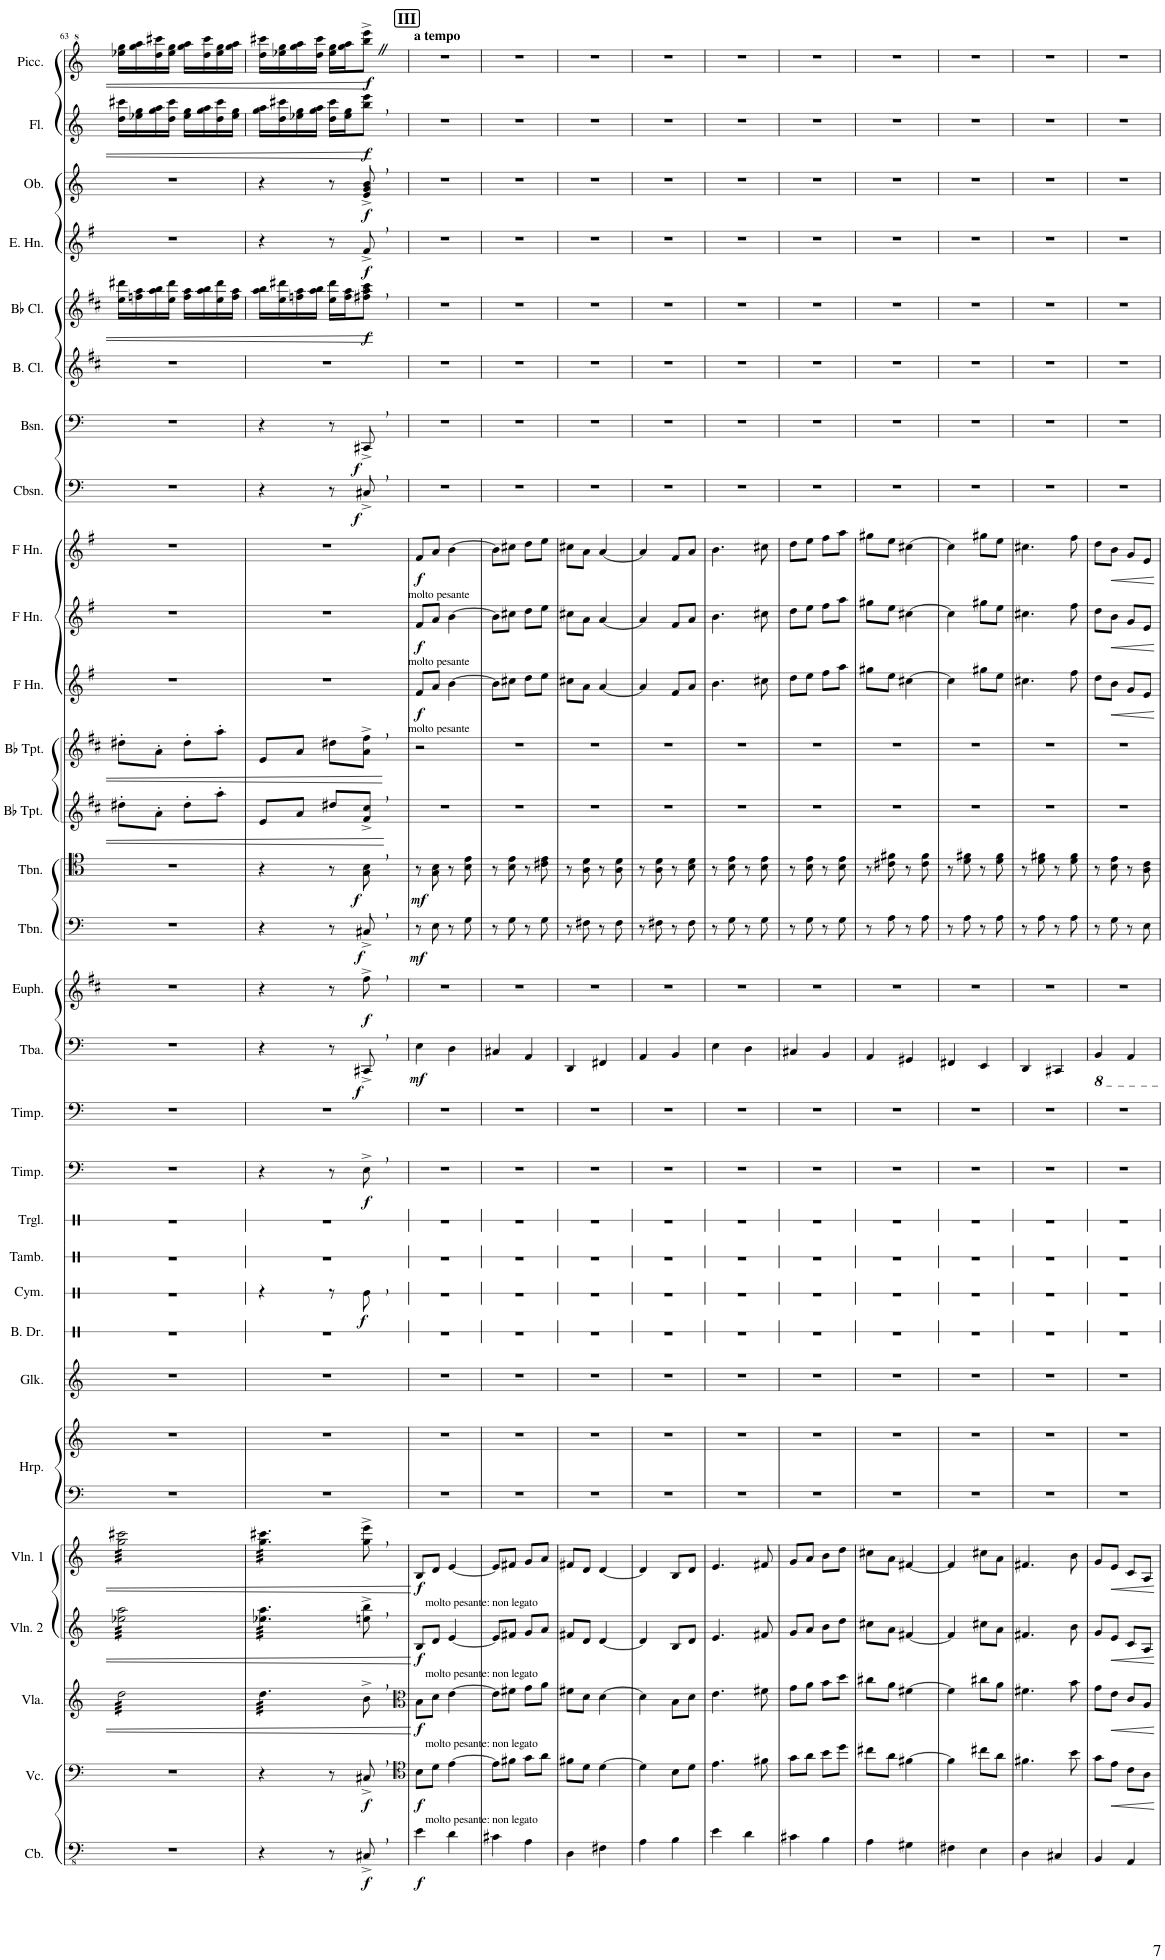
**kern	**dynam	**kern	**dynam	**kern	**dynam	**kern	**dynam	**kern	**dynam	**kern	**kern	**kern	**kern	**kern	**dynam	**kern	**kern	**kern	**dynam	**kern	**kern	**dynam	**kern	**dynam	**kern	**dynam	**kern	**dynam	**kern	**kern	**kern	**dynam	**kern	**dynam	**kern	**dynam	**kern	**dynam	**kern	**dynam	**kern	**kern	**dynam	**kern	**dynam	**kern	**dynam	**kern	**dynam	**kern	**dynam
*part30	*part30	*part29	*part29	*part28	*part28	*part27	*part27	*part26	*part26	*part25	*part25	*part24	*part23	*part22	*part22	*part21	*part20	*part19	*part19	*part18	*part17	*part17	*part16	*part16	*part15	*part15	*part14	*part14	*part13	*part12	*part11	*part11	*part10	*part10	*part9	*part9	*part8	*part8	*part7	*part7	*part6	*part5	*part5	*part4	*part4	*part3	*part3	*part2	*part2	*part1	*part1
*staff31	*staff31	*staff30	*staff30	*staff29	*staff29	*staff28	*staff28	*staff27	*staff27	*staff26	*staff25	*staff24	*staff23	*staff22	*staff22	*staff21	*staff20	*staff19	*staff19	*staff18	*staff17	*staff17	*staff16	*staff16	*staff15	*staff15	*staff14	*staff14	*staff13	*staff12	*staff11	*staff11	*staff10	*staff10	*staff9	*staff9	*staff8	*staff8	*staff7	*staff7	*staff6	*staff5	*staff5	*staff4	*staff4	*staff3	*staff3	*staff2	*staff2	*staff1	*staff1
*I"Contrabass	*	*I"Violoncellos	*	*I"Violas	*	*I"Violins 2	*	*I"Violins 1	*	*I"Harps	*	*I"Glockenspiel	*I"Bass Drum	*I"Cymbal	*	*I"Tambourine	*I"Triangle	*I"Timpani	*	*I"Timpani	*I"Tuba	*	*I"Euphonium	*	*I"Bass Trombone	*	*I"Tenor Trombones	*	*I"Bb Trumpet III IV	*I"Bb Trumpet I II	*I"F Horn V VI	*	*I"F Horn III IV	*	*I"F Horn I II	*	*I"Contrabassoon	*	*I"Bassoons	*	*I"Bass Clarinet	*I"Bb Clarinets	*	*I"English Horn	*	*I"Oboes	*	*I"Flutes	*	*I"Piccolos	*
*I'Cb.	*	*I'Vc.	*	*I'Vla.	*	*I'Vln. 2	*	*I'Vln. 1	*	*I'Hrp.	*	*I'Glk.	*I'B. Dr.	*I'Cym.	*	*I'Tamb.	*I'Trgl.	*I'Timp.	*	*I'Timp.	*I'Tba.	*	*I'Euph.	*	*I'Tbn.	*	*I'Tbn.	*	*I'Bb Tpt.	*I'Bb Tpt.	*I'F Hn.	*	*I'F Hn.	*	*I'F Hn.	*	*I'Cbsn.	*	*I'Bsn.	*	*I'B. Cl.	*I'Bb Cl.	*	*I'E. Hn.	*	*I'Ob.	*	*I'Fl.	*	*I'Picc.	*
!!LO:PB:g=z
*clefFv4	*	*clefF4	*	*clefG2	*	*clefG2	*	*clefG2	*	*clefF4	*clefG2	*clefG2	*clefX	*clefX	*	*clefX	*clefX	*clefF4	*	*clefF4	*clefF4	*	*clefG2	*	*clefF4	*	*clefC4	*	*clefG2	*clefG2	*clefG2	*	*clefG2	*	*clefG2	*	*clefF4	*	*clefF4	*	*clefG2	*clefG2	*	*clefG2	*	*clefG2	*	*clefG2	*	*clefG^2	*
*Trd7c12	*	*	*	*	*	*	*	*	*	*	*	*Trd-14c-24	*	*	*	*	*	*	*	*	*	*	*Trd8c14	*	*	*	*	*	*Trd1c2	*Trd1c2	*Trd4c7	*	*Trd4c7	*	*Trd4c7	*	*Trd7c12	*	*	*	*Trd8c14	*Trd1c2	*	*Trd4c7	*	*	*	*	*	*Trd-7c-12	*
*k[]	*	*k[]	*	*k[]	*	*k[]	*	*k[]	*	*k[]	*k[]	*k[]	*k[]	*k[]	*	*k[]	*k[]	*k[]	*	*k[]	*k[]	*	*k[f#c#]	*	*k[]	*	*k[]	*	*k[f#c#]	*k[f#c#]	*k[f#]	*	*k[f#]	*	*k[f#]	*	*k[]	*	*k[]	*	*k[f#c#]	*k[f#c#]	*	*k[f#]	*	*k[]	*	*k[]	*	*k[]	*
*M2/4	*	*M2/4	*	*M2/4	*	*M2/4	*	*M2/4	*	*M2/4	*M2/4	*M2/4	*M2/4	*M2/4	*	*M2/4	*M2/4	*M2/4	*	*M2/4	*M2/4	*	*M2/4	*	*M2/4	*	*M2/4	*	*M2/4	*M2/4	*M2/4	*	*M2/4	*	*M2/4	*	*M2/4	*	*M2/4	*	*M2/4	*M2/4	*	*M2/4	*	*M2/4	*	*M2/4	*	*M2/4	*
*MM100	*	*MM100	*	*MM100	*	*MM100	*	*MM100	*	*MM100	*MM100	*MM100	*MM100	*MM100	*	*MM100	*MM100	*MM100	*	*MM100	*MM100	*	*MM100	*	*MM100	*	*MM100	*	*MM100	*MM100	*MM100	*	*MM100	*	*MM100	*	*MM100	*	*MM100	*	*MM100	*MM100	*	*MM100	*	*MM100	*	*MM100	*	*MM100	*
=63	=63	=63	=63	=63	=63	=63	=63	=63	=63	=63	=63	=63	=63	=63	=63	=63	=63	=63	=63	=63	=63	=63	=63	=63	=63	=63	=63	=63	=63	=63	=63	=63	=63	=63	=63	=63	=63	=63	=63	=63	=63	=63	=63	=63	=63	=63	=63	=63	=63	=63	=63
*	*	*	*	*tremolo	*	*	*	*	*	*	*	*	*	*	*	*	*	*	*	*	*	*	*	*	*	*	*	*	*	*	*	*	*	*	*	*	*	*	*	*	*	*	*	*	*	*	*	*	*	*	*
*	*	*	*	*	*	*tremolo	*	*	*	*	*	*	*	*	*	*	*	*	*	*	*	*	*	*	*	*	*	*	*	*	*	*	*	*	*	*	*	*	*	*	*	*	*	*	*	*	*	*	*	*	*
*	*	*	*	*	*	*	*	*tremolo	*	*	*	*	*	*	*	*	*	*	*	*	*	*	*	*	*	*	*	*	*	*	*	*	*	*	*	*	*	*	*	*	*	*	*	*	*	*	*	*	*	*	*
2r	.	2r	.	32dd\LLL	.	32ee-X\ 32aa\LLL	.	32gg\ 32ccc#X\LLL	.	2r	2r	2r	2r	2r	.	2r	2r	2r	.	2r	2r	.	2r	.	2r	.	2r	.	8dd#X'\L	8dd#X'\L	2r	.	2r	.	2r	.	2r	.	2r	.	2r	16ee\ 16ddd#X\LL	.	2r	.	2r	.	16dd\ 16ccc#X\LL	.	16eee-X\ 16ggg\LL	.
.	.	.	.	32dd\	.	32ee-X\ 32aa\	.	32gg\ 32ccc#X\	.	.	.	.	.	.	.	.	.	.	.	.	.	.	.	.	.	.	.	.	.	.	.	.	.	.	.	.	.	.	.	.	.	.	.	.	.	.	.	.	.	.	.
.	.	.	.	32dd\	.	32ee-X\ 32aa\	.	32gg\ 32ccc#X\	.	.	.	.	.	.	.	.	.	.	.	.	.	.	.	.	.	.	.	.	.	.	.	.	.	.	.	.	.	.	.	.	.	16ffn\ 16aa\	.	.	.	.	.	16ee-X\ 16gg\	.	16ggg\ 16aaa\	.
.	.	.	.	32dd\	.	32ee-X\ 32aa\	.	32gg\ 32ccc#X\	.	.	.	.	.	.	.	.	.	.	.	.	.	.	.	.	.	.	.	.	.	.	.	.	.	.	.	.	.	.	.	.	.	.	.	.	.	.	.	.	.	.	.
.	.	.	.	32dd\	.	32ee-X\ 32aa\	.	32gg\ 32ccc#X\	.	.	.	.	.	.	.	.	.	.	.	.	.	.	.	.	.	.	.	.	8a'\J	8a'\J	.	.	.	.	.	.	.	.	.	.	.	16aa\ 16bb\	.	.	.	.	.	16gg\ 16aa\	.	16ddd\ 16cccc#X\	.
.	.	.	.	32dd\	.	32ee-X\ 32aa\	.	32gg\ 32ccc#X\	.	.	.	.	.	.	.	.	.	.	.	.	.	.	.	.	.	.	.	.	.	.	.	.	.	.	.	.	.	.	.	.	.	.	.	.	.	.	.	.	.	.	.
.	.	.	.	32dd\	.	32ee-X\ 32aa\	.	32gg\ 32ccc#X\	.	.	.	.	.	.	.	.	.	.	.	.	.	.	.	.	.	.	.	.	.	.	.	.	.	.	.	.	.	.	.	.	.	16ee\ 16ddd#\JJ	.	.	.	.	.	16dd\ 16ccc#\JJ	.	16eee-\ 16ggg\JJ	.
.	.	.	.	32dd\	.	32ee-X\ 32aa\	.	32gg\ 32ccc#X\	.	.	.	.	.	.	.	.	.	.	.	.	.	.	.	.	.	.	.	.	.	.	.	.	.	.	.	.	.	.	.	.	.	.	.	.	.	.	.	.	.	.	.
.	.	.	.	32dd\	.	32ee-X\ 32aa\	.	32gg\ 32ccc#X\	.	.	.	.	.	.	.	.	.	.	.	.	.	.	.	.	.	.	.	.	8dd#'\L	8dd#'\L	.	.	.	.	.	.	.	.	.	.	.	16ff\ 16aa\LL	.	.	.	.	.	16ee-\ 16gg\LL	.	16ggg\ 16aaa\LL	.
.	.	.	.	32dd\	.	32ee-X\ 32aa\	.	32gg\ 32ccc#X\	.	.	.	.	.	.	.	.	.	.	.	.	.	.	.	.	.	.	.	.	.	.	.	.	.	.	.	.	.	.	.	.	.	.	.	.	.	.	.	.	.	.	.
.	.	.	.	32dd\	.	32ee-X\ 32aa\	.	32gg\ 32ccc#X\	.	.	.	.	.	.	.	.	.	.	.	.	.	.	.	.	.	.	.	.	.	.	.	.	.	.	.	.	.	.	.	.	.	16aa\ 16bb\	.	.	.	.	.	16gg\ 16aa\	.	16ddd\ 16cccc#\	.
.	.	.	.	32dd\	.	32ee-X\ 32aa\	.	32gg\ 32ccc#X\	.	.	.	.	.	.	.	.	.	.	.	.	.	.	.	.	.	.	.	.	.	.	.	.	.	.	.	.	.	.	.	.	.	.	.	.	.	.	.	.	.	.	.
.	.	.	.	32dd\	.	32ee-X\ 32aa\	.	32gg\ 32ccc#X\	.	.	.	.	.	.	.	.	.	.	.	.	.	.	.	.	.	.	.	.	8aa'\J	8aa'\J	.	.	.	.	.	.	.	.	.	.	.	16ee\ 16ddd#\	.	.	.	.	.	16dd\ 16ccc#\	.	16eee-\ 16ggg\	.
.	.	.	.	32dd\	.	32ee-X\ 32aa\	.	32gg\ 32ccc#X\	.	.	.	.	.	.	.	.	.	.	.	.	.	.	.	.	.	.	.	.	.	.	.	.	.	.	.	.	.	.	.	.	.	.	.	.	.	.	.	.	.	.	.
.	.	.	.	32dd\	.	32ee-X\ 32aa\	.	32gg\ 32ccc#X\	.	.	.	.	.	.	.	.	.	.	.	.	.	.	.	.	.	.	.	.	.	.	.	.	.	.	.	.	.	.	.	.	.	16ff\ 16aa\JJ	.	.	.	.	.	16ee-\ 16gg\JJ	.	16ggg\ 16aaa\JJ	.
.	.	.	.	32dd\JJJ	.	32ee-X\ 32aa\JJJ	.	32gg\ 32ccc#X\JJJ	.	.	.	.	.	.	.	.	.	.	.	.	.	.	.	.	.	.	.	.	.	.	.	.	.	.	.	.	.	.	.	.	.	.	.	.	.	.	.	.	.	.	.
=64	=64	=64	=64	=64	=64	=64	=64	=64	=64	=64	=64	=64	=64	=64	=64	=64	=64	=64	=64	=64	=64	=64	=64	=64	=64	=64	=64	=64	=64	=64	=64	=64	=64	=64	=64	=64	=64	=64	=64	=64	=64	=64	=64	=64	=64	=64	=64	=64	=64	=64	=64
*	*	*	*	*	*	*	*	*	*	*	*	*	*	*	*	*	*	*	*	*	*	*	*	*	*	*	*	*	*	*	*	*	*	*	*	*	*	*	*	*	*	*	*	*	*	*	*	*	*	*MM90	*
4r	.	4r	.	32dd\LLL	.	32ee-X\ 32aa\LLL	.	32gg\ 32ccc#X\LLL	.	2r	2r	2r	2r	4r	.	2r	2r	4r	.	2r	4r	.	4r	.	4r	.	4r	.	8e/L	8e/L	2r	.	2r	.	2r	.	4r	.	4r	.	2r	16aa\ 16bb\LL	.	4r	.	4r	.	16gg\ 16aa\LL	.	16ddd\ 16cccc#X\LL	.
.	.	.	.	32dd\	.	32ee-X\ 32aa\	.	32gg\ 32ccc#X\	.	.	.	.	.	.	.	.	.	.	.	.	.	.	.	.	.	.	.	.	.	.	.	.	.	.	.	.	.	.	.	.	.	.	.	.	.	.	.	.	.	.	.
.	.	.	.	32dd\	.	32ee-X\ 32aa\	.	32gg\ 32ccc#X\	.	.	.	.	.	.	.	.	.	.	.	.	.	.	.	.	.	.	.	.	.	.	.	.	.	.	.	.	.	.	.	.	.	16ee\ 16ddd#X\	.	.	.	.	.	16dd\ 16ccc#X\	.	16eee-X\ 16ggg\	.
.	.	.	.	32dd\	.	32ee-X\ 32aa\	.	32gg\ 32ccc#X\	.	.	.	.	.	.	.	.	.	.	.	.	.	.	.	.	.	.	.	.	.	.	.	.	.	.	.	.	.	.	.	.	.	.	.	.	.	.	.	.	.	.	.
.	.	.	.	32dd\	.	32ee-X\ 32aa\	.	32gg\ 32ccc#X\	.	.	.	.	.	.	.	.	.	.	.	.	.	.	.	.	.	.	.	.	8a/J	8a/J	.	.	.	.	.	.	.	.	.	.	.	16ffn\ 16aa\	.	.	.	.	.	16ee-X\ 16gg\	.	16ggg\ 16aaa\	.
.	.	.	.	32dd\	.	32ee-X\ 32aa\	.	32gg\ 32ccc#X\	.	.	.	.	.	.	.	.	.	.	.	.	.	.	.	.	.	.	.	.	.	.	.	.	.	.	.	.	.	.	.	.	.	.	.	.	.	.	.	.	.	.	.
.	.	.	.	32dd\	.	32ee-X\ 32aa\	.	32gg\ 32ccc#X\	.	.	.	.	.	.	.	.	.	.	.	.	.	.	.	.	.	.	.	.	.	.	.	.	.	.	.	.	.	.	.	.	.	16aa\ 16bb\JJ	.	.	.	.	.	16gg\ 16aa\JJ	.	16ddd\ 16cccc#\JJ	.
.	.	.	.	32dd\	.	32ee-X\ 32aa\	.	32gg\ 32ccc#X\	.	.	.	.	.	.	.	.	.	.	.	.	.	.	.	.	.	.	.	.	.	.	.	.	.	.	.	.	.	.	.	.	.	.	.	.	.	.	.	.	.	.	.
*	*	*	*	*	*	*	*	*	*	*	*	*	*	*	*	*	*	*	*	*	*	*	*	*	*	*	*	*	*	*	*	*	*	*	*	*	*	*	*	*	*	*	*	*	*	*	*	*	*	*MM80	*
8r	.	8r	.	32dd\	.	32ee-X\ 32aa\	.	32gg\ 32ccc#X\	.	.	.	.	.	8r	.	.	.	8r	.	.	8r	.	8r	.	8r	.	8r	.	8dd#X/L	8dd#X\L	.	.	.	.	.	.	8r	.	8r	.	.	16ee\ 16ddd#\LL	.	8r	.	8r	.	16dd\ 16ccc#\LL	.	16eee-\ 16ggg\LL	.
.	.	.	.	32dd\	.	32ee-X\ 32aa\	.	32gg\ 32ccc#X\	.	.	.	.	.	.	.	.	.	.	.	.	.	.	.	.	.	.	.	.	.	.	.	.	.	.	.	.	.	.	.	.	.	.	.	.	.	.	.	.	.	.	.
.	.	.	.	32dd\	.	32ee-X\ 32aa\	.	32gg\ 32ccc#X\	.	.	.	.	.	.	.	.	.	.	.	.	.	.	.	.	.	.	.	.	.	.	.	.	.	.	.	.	.	.	.	.	.	16ff\ 16aa\J	.	.	.	.	.	16ee-\ 16gg\J	.	16ggg\ 16aaa\J	.
.	.	.	.	32dd\JJJ	.	32ee-X\ 32aa\JJJ	.	32gg\ 32ccc#X\JJJ	.	.	.	.	.	.	.	.	.	.	.	.	.	.	.	.	.	.	.	.	.	.	.	.	.	.	.	.	.	.	.	.	.	.	.	.	.	.	.	.	.	.	.
*	*	*	*	*	*	*	*	*Xtremolo	*	*	*	*	*	*	*	*	*	*	*	*	*	*	*	*	*	*	*	*	*	*	*	*	*	*	*	*	*	*	*	*	*	*	*	*	*	*	*	*	*	*	*
*	*	*	*	*	*	*Xtremolo	*	*	*	*	*	*	*	*	*	*	*	*	*	*	*	*	*	*	*	*	*	*	*	*	*	*	*	*	*	*	*	*	*	*	*	*	*	*	*	*	*	*	*	*	*
*	*	*	*	*Xtremolo	*	*	*	*	*	*	*	*	*	*	*	*	*	*	*	*	*	*	*	*	*	*	*	*	*	*	*	*	*	*	*	*	*	*	*	*	*	*	*	*	*	*	*	*	*	*	*
!	!LO:DY:b	!	!LO:DY:b	!	!	!	!	!	!	!	!	!	!	!	!LO:DY:b	!	!	!	!LO:DY:b	!	!	!LO:DY:b	!	!LO:DY:b	!	!LO:DY:b	!	!LO:DY:b	!	!	!	!	!	!	!	!	!	!LO:DY:b	!	!LO:DY:b	!	!	!LO:DY:b	!	!LO:DY:b	!	!LO:DY:b	!	!LO:DY:b	!	!LO:DY:b
8CC#X^,/	f	8C#X^,/	f	8b^,\	.	8een\^, 8bb\^,	.	8gg\^, 8eee\^,	.	.	.	.	.	8Re,\	f	.	.	8E^,\	f	.	8CC#X^,/	f	8ff#^,\	f	8C#X^,/	f	8G\, 8B\,	f	8f#/^, 8cc#/^,J	8a\^, 8ff#\^,J	.	.	.	.	.	.	8C#X^,/	f	8CC#X^,/	f	.	8ff#X\, 8aa\, 8ccc#\,J	f	8f#^,/	f	8e/^, 8g/^, 8b/^,	f	8bb\, 8eee\,J	f	8bbb\^Z 8eeee\^ZJ	f
=65	=65	=65	=65	=65	=65	=65	=65	=65	=65	=65	=65	=65	=65	=65	=65	=65	=65	=65	=65	=65	=65	=65	=65	=65	=65	=65	=65	=65	=65	=65	=65	=65	=65	=65	=65	=65	=65	=65	=65	=65	=65	=65	=65	=65	=65	=65	=65	=65	=65	=65	=65
!!LO:REH:place=s1:a:B:cj:fs=14:t=III
*	*	*clefC4	*	*clefC3	*	*	*	*	*	*	*	*	*	*	*	*	*	*	*	*	*	*	*	*	*	*	*	*	*	*	*	*	*	*	*	*	*	*	*	*	*	*	*	*	*	*	*	*	*	*	*
!	!	!	!	!	!	!	!	!	!	!	!	!	!	!	!	!	!	!	!	!	!	!	!	!	!	!	!	!	!	!	!	!	!	!	!	!	!	!	!	!	!	!	!	!	!	!	!	!	!	!LO:TX:a:B:t=a tempo	!
!	!	!	!	!	!	!	!	!	!	!	!	!	!	!	!	!	!	!	!	!	!	!	!	!	!	!	!	!	!	!	!	!	!	!	!LO:TX:b:t=molto pesante	!	!	!	!	!	!	!	!	!	!	!	!	!	!	!	!
!	!	!	!	!	!	!	!	!	!	!	!	!	!	!	!	!	!	!	!	!	!	!	!	!	!	!	!	!	!	!	!	!	!LO:TX:b:t=molto pesante	!	!	!	!	!	!	!	!	!	!	!	!	!	!	!	!	!	!
!	!	!	!	!	!	!	!	!	!	!	!	!	!	!	!	!	!	!	!	!	!	!	!	!	!	!	!	!	!	!	!LO:TX:b:t=molto pesante	!	!	!	!	!	!	!	!	!	!	!	!	!	!	!	!	!	!	!	!
!	!	!	!	!	!	!	!	!LO:TX:b:t=molto pesante&colon; non legato	!	!	!	!	!	!	!	!	!	!	!	!	!	!	!	!	!	!	!	!	!	!	!	!	!	!	!	!	!	!	!	!	!	!	!	!	!	!	!	!	!	!	!
!	!	!	!	!	!	!LO:TX:b:t=molto pesante&colon; non legato	!	!	!	!	!	!	!	!	!	!	!	!	!	!	!	!	!	!	!	!	!	!	!	!	!	!	!	!	!	!	!	!	!	!	!	!	!	!	!	!	!	!	!	!	!
!	!	!	!	!LO:TX:b:t=molto pesante&colon; non legato	!	!	!	!	!	!	!	!	!	!	!	!	!	!	!	!	!	!	!	!	!	!	!	!	!	!	!	!	!	!	!	!	!	!	!	!	!	!	!	!	!	!	!	!	!	!	!
!	!	!LO:TX:b:t=molto pesante&colon; non legato	!	!	!	!	!	!	!	!	!	!	!	!	!	!	!	!	!	!	!	!	!	!	!	!	!	!	!	!	!	!	!	!	!	!	!	!	!	!	!	!	!	!	!	!	!	!	!	!	!
!	!LO:DY:b	!	!LO:DY:b	!	!LO:DY:b	!	!LO:DY:b	!	!LO:DY:b	!	!	!	!	!	!	!	!	!	!	!	!	!LO:DY:b	!	!	!	!LO:DY:b	!	!LO:DY:b	!	!	!	!LO:DY:b	!	!LO:DY:b	!	!LO:DY:b	!	!	!	!	!	!	!	!	!	!	!	!	!	!	!
4E\	f	8B\L	f	8B\L	f	8B/L	f	8B/L	f	2r	2r	2r	2r	2r	.	2r	2r	2r	.	2r	4E\	mf	2r	.	8r	mf	8r	mf	2r	2r	8f#/L	f	8f#/L	f	8f#/L	f	2r	.	2r	.	2r	2r	.	2r	.	2r	.	2r	.	2r	.
.	.	8d\J	.	8d\J	.	8d/J	.	8d/J	.	.	.	.	.	.	.	.	.	.	.	.	.	.	.	.	8E\	.	8G\ 8B\	.	.	.	8a/J	.	8a/J	.	8a/J	.	.	.	.	.	.	.	.	.	.	.	.	.	.	.	.
4D\	.	[4e\	.	[4e\	.	[4e/	.	[4e/	.	.	.	.	.	.	.	.	.	.	.	.	4D\	.	.	.	8r	.	8r	.	.	.	[4b\	.	[4b\	.	[4b\	.	.	.	.	.	.	.	.	.	.	.	.	.	.	.	.
.	.	.	.	.	.	.	.	.	.	.	.	.	.	.	.	.	.	.	.	.	.	.	.	.	8G\	.	8B\ 8e\	.	.	.	.	.	.	.	.	.	.	.	.	.	.	.	.	.	.	.	.	.	.	.	.
=66	=66	=66	=66	=66	=66	=66	=66	=66	=66	=66	=66	=66	=66	=66	=66	=66	=66	=66	=66	=66	=66	=66	=66	=66	=66	=66	=66	=66	=66	=66	=66	=66	=66	=66	=66	=66	=66	=66	=66	=66	=66	=66	=66	=66	=66	=66	=66	=66	=66	=66	=66
4C#X\	.	8e\L]	.	8e\L]	.	8e/L]	.	8e/L]	.	2r	2r	2r	2r	2r	.	2r	2r	2r	.	2r	4C#X/	.	2r	.	8r	.	8r	.	2r	2r	8b\L]	.	8b\L]	.	8b\L]	.	2r	.	2r	.	2r	2r	.	2r	.	2r	.	2r	.	2r	.
.	.	8f#X\J	.	8f#X\J	.	8f#X/J	.	8f#X/J	.	.	.	.	.	.	.	.	.	.	.	.	.	.	.	.	8G\	.	8B\ 8e\	.	.	.	8cc#X\J	.	8cc#X\J	.	8cc#X\J	.	.	.	.	.	.	.	.	.	.	.	.	.	.	.	.
4AA\	.	8g\L	.	8g\L	.	8g/L	.	8g/L	.	.	.	.	.	.	.	.	.	.	.	.	4AA/	.	.	.	8r	.	8r	.	.	.	8dd\L	.	8dd\L	.	8dd\L	.	.	.	.	.	.	.	.	.	.	.	.	.	.	.	.
.	.	8a\J	.	8a\J	.	8a/J	.	8a/J	.	.	.	.	.	.	.	.	.	.	.	.	.	.	.	.	8G\	.	8c#X\ 8e\	.	.	.	8ee\J	.	8ee\J	.	8ee\J	.	.	.	.	.	.	.	.	.	.	.	.	.	.	.	.
=67	=67	=67	=67	=67	=67	=67	=67	=67	=67	=67	=67	=67	=67	=67	=67	=67	=67	=67	=67	=67	=67	=67	=67	=67	=67	=67	=67	=67	=67	=67	=67	=67	=67	=67	=67	=67	=67	=67	=67	=67	=67	=67	=67	=67	=67	=67	=67	=67	=67	=67	=67
4DD\	.	8f#X\L	.	8f#X\L	.	8f#X/L	.	8f#X/L	.	2r	2r	2r	2r	2r	.	2r	2r	2r	.	2r	4DD/	.	2r	.	8r	.	8r	.	2r	2r	8cc#X\L	.	8cc#X\L	.	8cc#X\L	.	2r	.	2r	.	2r	2r	.	2r	.	2r	.	2r	.	2r	.
.	.	8d\J	.	8d\J	.	8d/J	.	8d/J	.	.	.	.	.	.	.	.	.	.	.	.	.	.	.	.	8F#X\	.	8A\ 8d\	.	.	.	8a\J	.	8a\J	.	8a\J	.	.	.	.	.	.	.	.	.	.	.	.	.	.	.	.
4FF#X\	.	[4d\	.	[4d\	.	[4d/	.	[4d/	.	.	.	.	.	.	.	.	.	.	.	.	4FF#X/	.	.	.	8r	.	8r	.	.	.	[4a/	.	[4a/	.	[4a/	.	.	.	.	.	.	.	.	.	.	.	.	.	.	.	.
.	.	.	.	.	.	.	.	.	.	.	.	.	.	.	.	.	.	.	.	.	.	.	.	.	8F#\	.	8A\ 8d\	.	.	.	.	.	.	.	.	.	.	.	.	.	.	.	.	.	.	.	.	.	.	.	.
=68	=68	=68	=68	=68	=68	=68	=68	=68	=68	=68	=68	=68	=68	=68	=68	=68	=68	=68	=68	=68	=68	=68	=68	=68	=68	=68	=68	=68	=68	=68	=68	=68	=68	=68	=68	=68	=68	=68	=68	=68	=68	=68	=68	=68	=68	=68	=68	=68	=68	=68	=68
4AA\	.	4d\]	.	4d\]	.	4d/]	.	4d/]	.	2r	2r	2r	2r	2r	.	2r	2r	2r	.	2r	4AA/	.	2r	.	8r	.	8r	.	2r	2r	4a/]	.	4a/]	.	4a/]	.	2r	.	2r	.	2r	2r	.	2r	.	2r	.	2r	.	2r	.
.	.	.	.	.	.	.	.	.	.	.	.	.	.	.	.	.	.	.	.	.	.	.	.	.	8F#X\	.	8A\ 8d\	.	.	.	.	.	.	.	.	.	.	.	.	.	.	.	.	.	.	.	.	.	.	.	.
4BB\	.	8B\L	.	8B\L	.	8B/L	.	8B/L	.	.	.	.	.	.	.	.	.	.	.	.	4BB/	.	.	.	8r	.	8r	.	.	.	8f#/L	.	8f#/L	.	8f#/L	.	.	.	.	.	.	.	.	.	.	.	.	.	.	.	.
.	.	8d\J	.	8d\J	.	8d/J	.	8d/J	.	.	.	.	.	.	.	.	.	.	.	.	.	.	.	.	8F#\	.	8B\ 8d\	.	.	.	8a/J	.	8a/J	.	8a/J	.	.	.	.	.	.	.	.	.	.	.	.	.	.	.	.
=69	=69	=69	=69	=69	=69	=69	=69	=69	=69	=69	=69	=69	=69	=69	=69	=69	=69	=69	=69	=69	=69	=69	=69	=69	=69	=69	=69	=69	=69	=69	=69	=69	=69	=69	=69	=69	=69	=69	=69	=69	=69	=69	=69	=69	=69	=69	=69	=69	=69	=69	=69
4E\	.	4.e\	.	4.e\	.	4.e/	.	4.e/	.	2r	2r	2r	2r	2r	.	2r	2r	2r	.	2r	4E\	.	2r	.	8r	.	8r	.	2r	2r	4.b\	.	4.b\	.	4.b\	.	2r	.	2r	.	2r	2r	.	2r	.	2r	.	2r	.	2r	.
.	.	.	.	.	.	.	.	.	.	.	.	.	.	.	.	.	.	.	.	.	.	.	.	.	8G\	.	8B\ 8e\	.	.	.	.	.	.	.	.	.	.	.	.	.	.	.	.	.	.	.	.	.	.	.	.
4D\	.	.	.	.	.	.	.	.	.	.	.	.	.	.	.	.	.	.	.	.	4D\	.	.	.	8r	.	8r	.	.	.	.	.	.	.	.	.	.	.	.	.	.	.	.	.	.	.	.	.	.	.	.
.	.	8f#X\	.	8f#X\	.	8f#X/	.	8f#X/	.	.	.	.	.	.	.	.	.	.	.	.	.	.	.	.	8G\	.	8B\ 8e\	.	.	.	8cc#X\	.	8cc#X\	.	8cc#X\	.	.	.	.	.	.	.	.	.	.	.	.	.	.	.	.
=70	=70	=70	=70	=70	=70	=70	=70	=70	=70	=70	=70	=70	=70	=70	=70	=70	=70	=70	=70	=70	=70	=70	=70	=70	=70	=70	=70	=70	=70	=70	=70	=70	=70	=70	=70	=70	=70	=70	=70	=70	=70	=70	=70	=70	=70	=70	=70	=70	=70	=70	=70
4C#X\	.	8g\L	.	8g\L	.	8g/L	.	8g/L	.	2r	2r	2r	2r	2r	.	2r	2r	2r	.	2r	4C#X/	.	2r	.	8r	.	8r	.	2r	2r	8dd\L	.	8dd\L	.	8dd\L	.	2r	.	2r	.	2r	2r	.	2r	.	2r	.	2r	.	2r	.
.	.	8a\J	.	8a\J	.	8a/J	.	8a/J	.	.	.	.	.	.	.	.	.	.	.	.	.	.	.	.	8G\	.	8B\ 8e\	.	.	.	8ee\J	.	8ee\J	.	8ee\J	.	.	.	.	.	.	.	.	.	.	.	.	.	.	.	.
4BB\	.	8b\L	.	8b\L	.	8b\L	.	8b\L	.	.	.	.	.	.	.	.	.	.	.	.	4BB/	.	.	.	8r	.	8r	.	.	.	8ff#\L	.	8ff#\L	.	8ff#\L	.	.	.	.	.	.	.	.	.	.	.	.	.	.	.	.
.	.	8dd\J	.	8dd\J	.	8dd\J	.	8dd\J	.	.	.	.	.	.	.	.	.	.	.	.	.	.	.	.	8G\	.	8B\ 8e\	.	.	.	8aa\J	.	8aa\J	.	8aa\J	.	.	.	.	.	.	.	.	.	.	.	.	.	.	.	.
=71	=71	=71	=71	=71	=71	=71	=71	=71	=71	=71	=71	=71	=71	=71	=71	=71	=71	=71	=71	=71	=71	=71	=71	=71	=71	=71	=71	=71	=71	=71	=71	=71	=71	=71	=71	=71	=71	=71	=71	=71	=71	=71	=71	=71	=71	=71	=71	=71	=71	=71	=71
4AA\	.	8cc#X\L	.	8cc#X\L	.	8cc#X\L	.	8cc#X\L	.	2r	2r	2r	2r	2r	.	2r	2r	2r	.	2r	4AA/	.	2r	.	8r	.	8r	.	2r	2r	8gg#X\L	.	8gg#X\L	.	8gg#X\L	.	2r	.	2r	.	2r	2r	.	2r	.	2r	.	2r	.	2r	.
.	.	8a\J	.	8a\J	.	8a\J	.	8a\J	.	.	.	.	.	.	.	.	.	.	.	.	.	.	.	.	8A\	.	8c#X\ 8f#X\	.	.	.	8ee\J	.	8ee\J	.	8ee\J	.	.	.	.	.	.	.	.	.	.	.	.	.	.	.	.
4GG#X\	.	[4f#X\	.	[4f#X\	.	[4f#X/	.	[4f#X/	.	.	.	.	.	.	.	.	.	.	.	.	4GG#X/	.	.	.	8r	.	8r	.	.	.	[4cc#X\	.	[4cc#X\	.	[4cc#X\	.	.	.	.	.	.	.	.	.	.	.	.	.	.	.	.
.	.	.	.	.	.	.	.	.	.	.	.	.	.	.	.	.	.	.	.	.	.	.	.	.	8A\	.	8c#\ 8f#\	.	.	.	.	.	.	.	.	.	.	.	.	.	.	.	.	.	.	.	.	.	.	.	.
=72	=72	=72	=72	=72	=72	=72	=72	=72	=72	=72	=72	=72	=72	=72	=72	=72	=72	=72	=72	=72	=72	=72	=72	=72	=72	=72	=72	=72	=72	=72	=72	=72	=72	=72	=72	=72	=72	=72	=72	=72	=72	=72	=72	=72	=72	=72	=72	=72	=72	=72	=72
4FF#X\	.	4f#\]	.	4f#\]	.	4f#/]	.	4f#/]	.	2r	2r	2r	2r	2r	.	2r	2r	2r	.	2r	4FF#X/	.	2r	.	8r	.	8r	.	2r	2r	4cc#\]	.	4cc#\]	.	4cc#\]	.	2r	.	2r	.	2r	2r	.	2r	.	2r	.	2r	.	2r	.
.	.	.	.	.	.	.	.	.	.	.	.	.	.	.	.	.	.	.	.	.	.	.	.	.	8A\	.	8d\ 8f#X\	.	.	.	.	.	.	.	.	.	.	.	.	.	.	.	.	.	.	.	.	.	.	.	.
4EE\	.	8cc#X\L	.	8cc#X\L	.	8cc#X\L	.	8cc#X\L	.	.	.	.	.	.	.	.	.	.	.	.	4EE/	.	.	.	8r	.	8r	.	.	.	8gg#X\L	.	8gg#X\L	.	8gg#X\L	.	.	.	.	.	.	.	.	.	.	.	.	.	.	.	.
.	.	8a\J	.	8a\J	.	8a\J	.	8a\J	.	.	.	.	.	.	.	.	.	.	.	.	.	.	.	.	8A\	.	8d\ 8f#\	.	.	.	8ee\J	.	8ee\J	.	8ee\J	.	.	.	.	.	.	.	.	.	.	.	.	.	.	.	.
=73	=73	=73	=73	=73	=73	=73	=73	=73	=73	=73	=73	=73	=73	=73	=73	=73	=73	=73	=73	=73	=73	=73	=73	=73	=73	=73	=73	=73	=73	=73	=73	=73	=73	=73	=73	=73	=73	=73	=73	=73	=73	=73	=73	=73	=73	=73	=73	=73	=73	=73	=73
4DD\	.	4.f#X\	.	4.f#X\	.	4.f#X/	.	4.f#X/	.	2r	2r	2r	2r	2r	.	2r	2r	2r	.	2r	4DD/	.	2r	.	8r	.	8r	.	2r	2r	4.cc#X\	.	4.cc#X\	.	4.cc#X\	.	2r	.	2r	.	2r	2r	.	2r	.	2r	.	2r	.	2r	.
.	.	.	.	.	.	.	.	.	.	.	.	.	.	.	.	.	.	.	.	.	.	.	.	.	8A\	.	8d\ 8f#X\	.	.	.	.	.	.	.	.	.	.	.	.	.	.	.	.	.	.	.	.	.	.	.	.
4CC#X/	.	.	.	.	.	.	.	.	.	.	.	.	.	.	.	.	.	.	.	.	4CC#X/	.	.	.	8r	.	8r	.	.	.	.	.	.	.	.	.	.	.	.	.	.	.	.	.	.	.	.	.	.	.	.
.	.	8b\	.	8b\	.	8b\	.	8b\	.	.	.	.	.	.	.	.	.	.	.	.	.	.	.	.	8A\	.	8d\ 8f#\	.	.	.	8ff#\	.	8ff#\	.	8ff#\	.	.	.	.	.	.	.	.	.	.	.	.	.	.	.	.
=74	=74	=74	=74	=74	=74	=74	=74	=74	=74	=74	=74	=74	=74	=74	=74	=74	=74	=74	=74	=74	=74	=74	=74	=74	=74	=74	=74	=74	=74	=74	=74	=74	=74	=74	=74	=74	=74	=74	=74	=74	=74	=74	=74	=74	=74	=74	=74	=74	=74	=74	=74
4BBB/	.	8g\L	.	8g\L	.	8g/L	.	8g/L	.	2r	2r	2r	2r	2r	.	2r	2r	2r	.	2r	4BBB/	.	2r	.	8r	.	8r	.	2r	2r	8dd\L	.	8dd\L	.	8dd\L	.	2r	.	2r	.	2r	2r	.	2r	.	2r	.	2r	.	2r	.
!	!	!	!LO:HP:b	!	!LO:HP:b	!	!LO:HP:b	!	!LO:HP:b	!	!	!	!	!	!	!	!	!	!	!	!	!	!	!	!	!	!	!	!	!	!	!LO:HP:b	!	!LO:HP:b	!	!LO:HP:b	!	!	!	!	!	!	!	!	!	!	!	!	!	!	!
.	.	8e\J	<	8e\J	<	8e/J	<	8e/J	<	.	.	.	.	.	.	.	.	.	.	.	.	.	.	.	8G\	.	8B\ 8e\	.	.	.	8b\J	<	8b\J	<	8b\J	<	.	.	.	.	.	.	.	.	.	.	.	.	.	.	.
4AAA/	.	8c\L	.	8c/L	.	8c/L	.	8c/L	.	.	.	.	.	.	.	.	.	.	.	.	4AAA/	.	.	.	8r	.	8r	.	.	.	8g/L	.	8g/L	.	8g/L	.	.	.	.	.	.	.	.	.	.	.	.	.	.	.	.
.	.	8A\J	.	8A/J	.	8A/J	.	8A/J	.	.	.	.	.	.	.	.	.	.	.	.	.	.	.	.	8E\	.	8A\ 8c\	.	.	.	8e/J	.	8e/J	.	8e/J	.	.	.	.	.	.	.	.	.	.	.	.	.	.	.	.
.	.	.	[	.	[	.	[	.	[	.	.	.	.	.	.	.	.	.	.	.	.	.	.	.	.	.	.	.	.	.	.	[	.	[	.	[	.	.	.	.	.	.	.	.	.	.	.	.	.	.	.
=	=	=	=	=	=	=	=	=	=	=	=	=	=	=	=	=	=	=	=	=	=	=	=	=	=	=	=	=	=	=	=	=	=	=	=	=	=	=	=	=	=	=	=	=	=	=	=	=	=	=	=
*-	*-	*-	*-	*-	*-	*-	*-	*-	*-	*-	*-	*-	*-	*-	*-	*-	*-	*-	*-	*-	*-	*-	*-	*-	*-	*-	*-	*-	*-	*-	*-	*-	*-	*-	*-	*-	*-	*-	*-	*-	*-	*-	*-	*-	*-	*-	*-	*-	*-	*-	*-
